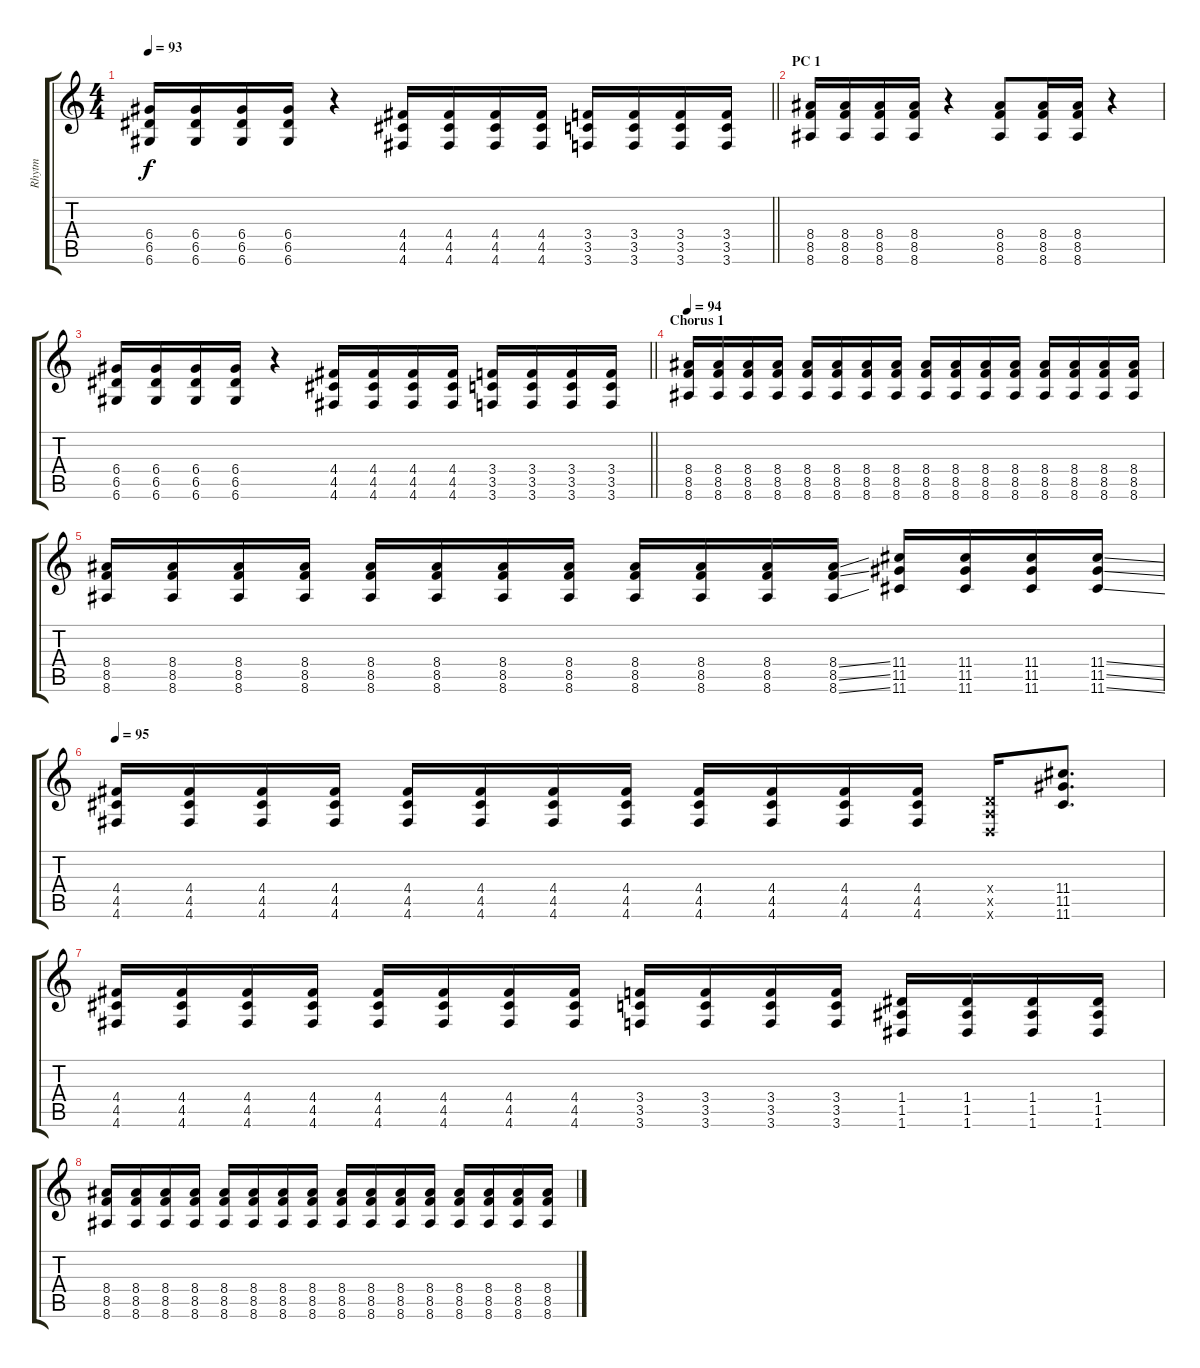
\track ("Rhytm" "Rhytm") {instrument distortionguitar}
\staff {score tabs}
\tuning (E4 B3 G3 D3 A2 D2) {hide}
\ts (4 4)
\tempo 93
\clef g2
\barLineRight lightlight
\ks c
(6.4 6.5 6.6).16{dy f} (6.4 6.5 6.6).16 (6.4 6.5 6.6).16 (6.4 6.5 6.6).16 r.4 (4.4 4.5 4.6).16 (4.4 4.5 4.6).16 (4.4 4.5 4.6).16 (4.4 4.5 4.6).16 (3.4 3.5 3.6).16 (3.4 3.5 3.6).16 (3.4 3.5 3.6).16 (3.4 3.5 3.6).16 |
\section ("" "PC 1")
(8.4 8.5 8.6).16{balance 0} (8.4 8.5 8.6).16 (8.4 8.5 8.6).16 (8.4 8.5 8.6).16 r.4 (8.4 8.5 8.6).8 (8.4 8.5 8.6).16 (8.4 8.5 8.6).16 r.4 |
\barLineRight lightlight
(6.4 6.5 6.6).16 (6.4 6.5 6.6).16 (6.4 6.5 6.6).16 (6.4 6.5 6.6).16 r.4 (4.4 4.5 4.6).16 (4.4 4.5 4.6).16 (4.4 4.5 4.6).16 (4.4 4.5 4.6).16 (3.4 3.5 3.6).16 (3.4 3.5 3.6).16 (3.4 3.5 3.6).16 (3.4 3.5 3.6).16 |
\section ("" "Chorus 1")
\tempo 94
(8.4 8.5 8.6).16 (8.4 8.5 8.6).16 (8.4 8.5 8.6).16 (8.4 8.5 8.6).16 (8.4 8.5 8.6).16 (8.4 8.5 8.6).16 (8.4 8.5 8.6).16 (8.4 8.5 8.6).16 (8.4 8.5 8.6).16 (8.4 8.5 8.6).16 (8.4 8.5 8.6).16 (8.4 8.5 8.6).16 (8.4 8.5 8.6).16 (8.4 8.5 8.6).16 (8.4 8.5 8.6).16 (8.4 8.5 8.6).16 |
(8.4 8.5 8.6).16 (8.4 8.5 8.6).16 (8.4 8.5 8.6).16 (8.4 8.5 8.6).16 (8.4 8.5 8.6).16 (8.4 8.5 8.6).16 (8.4 8.5 8.6).16 (8.4 8.5 8.6).16 (8.4 8.5 8.6).16 (8.4 8.5 8.6).16 (8.4 8.5 8.6).16 (8.4{ss} 8.5{ss} 8.6{ss}).16 (11.4 11.5 11.6).16 (11.4 11.5 11.6).16 (11.4 11.5 11.6).16 (11.4{ss} 11.5{ss} 11.6{ss}).16 |
\tempo 95
(4.4 4.5 4.6).16 (4.4 4.5 4.6).16 (4.4 4.5 4.6).16 (4.4 4.5 4.6).16 (4.4 4.5 4.6).16 (4.4 4.5 4.6).16 (4.4 4.5 4.6).16 (4.4 4.5 4.6).16 (4.4 4.5 4.6).16 (4.4 4.5 4.6).16 (4.4 4.5 4.6).16 (4.4 4.5 4.6).16 (0.4{x} 0.5{x} 0.6{x}).16 (11.4 11.5 11.6).8{d} |
(4.4 4.5 4.6).16 (4.4 4.5 4.6).16 (4.4 4.5 4.6).16 (4.4 4.5 4.6).16 (4.4 4.5 4.6).16 (4.4 4.5 4.6).16 (4.4 4.5 4.6).16 (4.4 4.5 4.6).16 (3.4 3.5 3.6).16 (3.4 3.5 3.6).16 (3.4 3.5 3.6).16 (3.4 3.5 3.6).16 (1.4 1.5 1.6).16 (1.4 1.5 1.6).16 (1.4 1.5 1.6).16 (1.4 1.5 1.6).16 |
(8.4 8.5 8.6).16 (8.4 8.5 8.6).16 (8.4 8.5 8.6).16 (8.4 8.5 8.6).16 (8.4 8.5 8.6).16 (8.4 8.5 8.6).16 (8.4 8.5 8.6).16 (8.4 8.5 8.6).16 (8.4 8.5 8.6).16 (8.4 8.5 8.6).16 (8.4 8.5 8.6).16 (8.4 8.5 8.6).16 (8.4 8.5 8.6).16 (8.4 8.5 8.6).16 (8.4 8.5 8.6).16 (8.4 8.5 8.6).16
